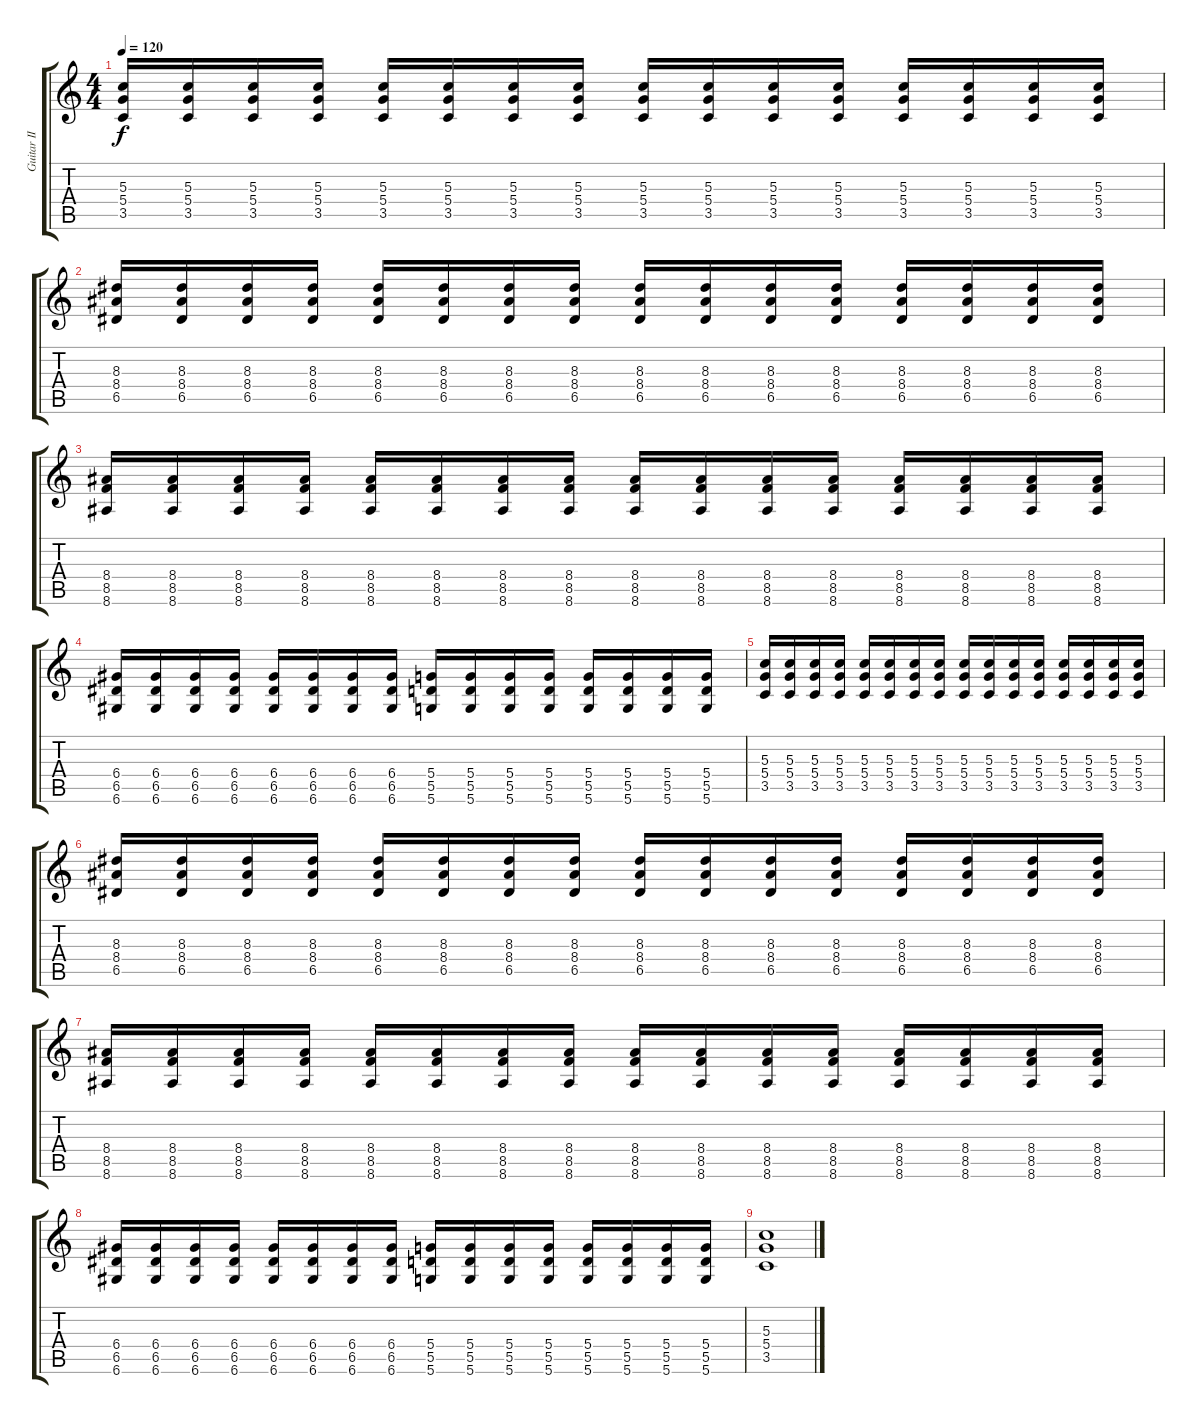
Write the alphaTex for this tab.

\track ("Guitar II" "Guitar II") {instrument distortionguitar}
\staff {score tabs}
\tuning (E4 B3 G3 D3 A2 D2) {hide}
\ts (4 4)
\tempo 120
\clef g2
\ks c
(5.3 5.4 3.5).16{dy f} (5.3 5.4 3.5).16 (5.3 5.4 3.5).16 (5.3 5.4 3.5).16 (5.3 5.4 3.5).16 (5.3 5.4 3.5).16 (5.3 5.4 3.5).16 (5.3 5.4 3.5).16 (5.3 5.4 3.5).16 (5.3 5.4 3.5).16 (5.3 5.4 3.5).16 (5.3 5.4 3.5).16 (5.3 5.4 3.5).16 (5.3 5.4 3.5).16 (5.3 5.4 3.5).16 (5.3 5.4 3.5).16 |
(8.3 8.4 6.5).16 (8.3 8.4 6.5).16 (8.3 8.4 6.5).16 (8.3 8.4 6.5).16 (8.3 8.4 6.5).16 (8.3 8.4 6.5).16 (8.3 8.4 6.5).16 (8.3 8.4 6.5).16 (8.3 8.4 6.5).16 (8.3 8.4 6.5).16 (8.3 8.4 6.5).16 (8.3 8.4 6.5).16 (8.3 8.4 6.5).16 (8.3 8.4 6.5).16 (8.3 8.4 6.5).16 (8.3 8.4 6.5).16 |
(8.4 8.5 8.6).16 (8.4 8.5 8.6).16 (8.4 8.5 8.6).16 (8.4 8.5 8.6).16 (8.4 8.5 8.6).16 (8.4 8.5 8.6).16 (8.4 8.5 8.6).16 (8.4 8.5 8.6).16 (8.4 8.5 8.6).16 (8.4 8.5 8.6).16 (8.4 8.5 8.6).16 (8.4 8.5 8.6).16 (8.4 8.5 8.6).16 (8.4 8.5 8.6).16 (8.4 8.5 8.6).16 (8.4 8.5 8.6).16 |
(6.4 6.5 6.6).16 (6.4 6.5 6.6).16 (6.4 6.5 6.6).16 (6.4 6.5 6.6).16 (6.4 6.5 6.6).16 (6.4 6.5 6.6).16 (6.4 6.5 6.6).16 (6.4 6.5 6.6).16 (5.4 5.5 5.6).16 (5.4 5.5 5.6).16 (5.4 5.5 5.6).16 (5.4 5.5 5.6).16 (5.4 5.5 5.6).16 (5.4 5.5 5.6).16 (5.4 5.5 5.6).16 (5.4 5.5 5.6).16 |
(5.3 5.4 3.5).16 (5.3 5.4 3.5).16 (5.3 5.4 3.5).16 (5.3 5.4 3.5).16 (5.3 5.4 3.5).16 (5.3 5.4 3.5).16 (5.3 5.4 3.5).16 (5.3 5.4 3.5).16 (5.3 5.4 3.5).16 (5.3 5.4 3.5).16 (5.3 5.4 3.5).16 (5.3 5.4 3.5).16 (5.3 5.4 3.5).16 (5.3 5.4 3.5).16 (5.3 5.4 3.5).16 (5.3 5.4 3.5).16 |
(8.3 8.4 6.5).16 (8.3 8.4 6.5).16 (8.3 8.4 6.5).16 (8.3 8.4 6.5).16 (8.3 8.4 6.5).16 (8.3 8.4 6.5).16 (8.3 8.4 6.5).16 (8.3 8.4 6.5).16 (8.3 8.4 6.5).16 (8.3 8.4 6.5).16 (8.3 8.4 6.5).16 (8.3 8.4 6.5).16 (8.3 8.4 6.5).16 (8.3 8.4 6.5).16 (8.3 8.4 6.5).16 (8.3 8.4 6.5).16 |
(8.4 8.5 8.6).16 (8.4 8.5 8.6).16 (8.4 8.5 8.6).16 (8.4 8.5 8.6).16 (8.4 8.5 8.6).16 (8.4 8.5 8.6).16 (8.4 8.5 8.6).16 (8.4 8.5 8.6).16 (8.4 8.5 8.6).16 (8.4 8.5 8.6).16 (8.4 8.5 8.6).16 (8.4 8.5 8.6).16 (8.4 8.5 8.6).16 (8.4 8.5 8.6).16 (8.4 8.5 8.6).16 (8.4 8.5 8.6).16 |
(6.4 6.5 6.6).16 (6.4 6.5 6.6).16 (6.4 6.5 6.6).16 (6.4 6.5 6.6).16 (6.4 6.5 6.6).16 (6.4 6.5 6.6).16 (6.4 6.5 6.6).16 (6.4 6.5 6.6).16 (5.4 5.5 5.6).16 (5.4 5.5 5.6).16 (5.4 5.5 5.6).16 (5.4 5.5 5.6).16 (5.4 5.5 5.6).16 (5.4 5.5 5.6).16 (5.4 5.5 5.6).16 (5.4 5.5 5.6).16 |
(5.3 5.4 3.5).1
